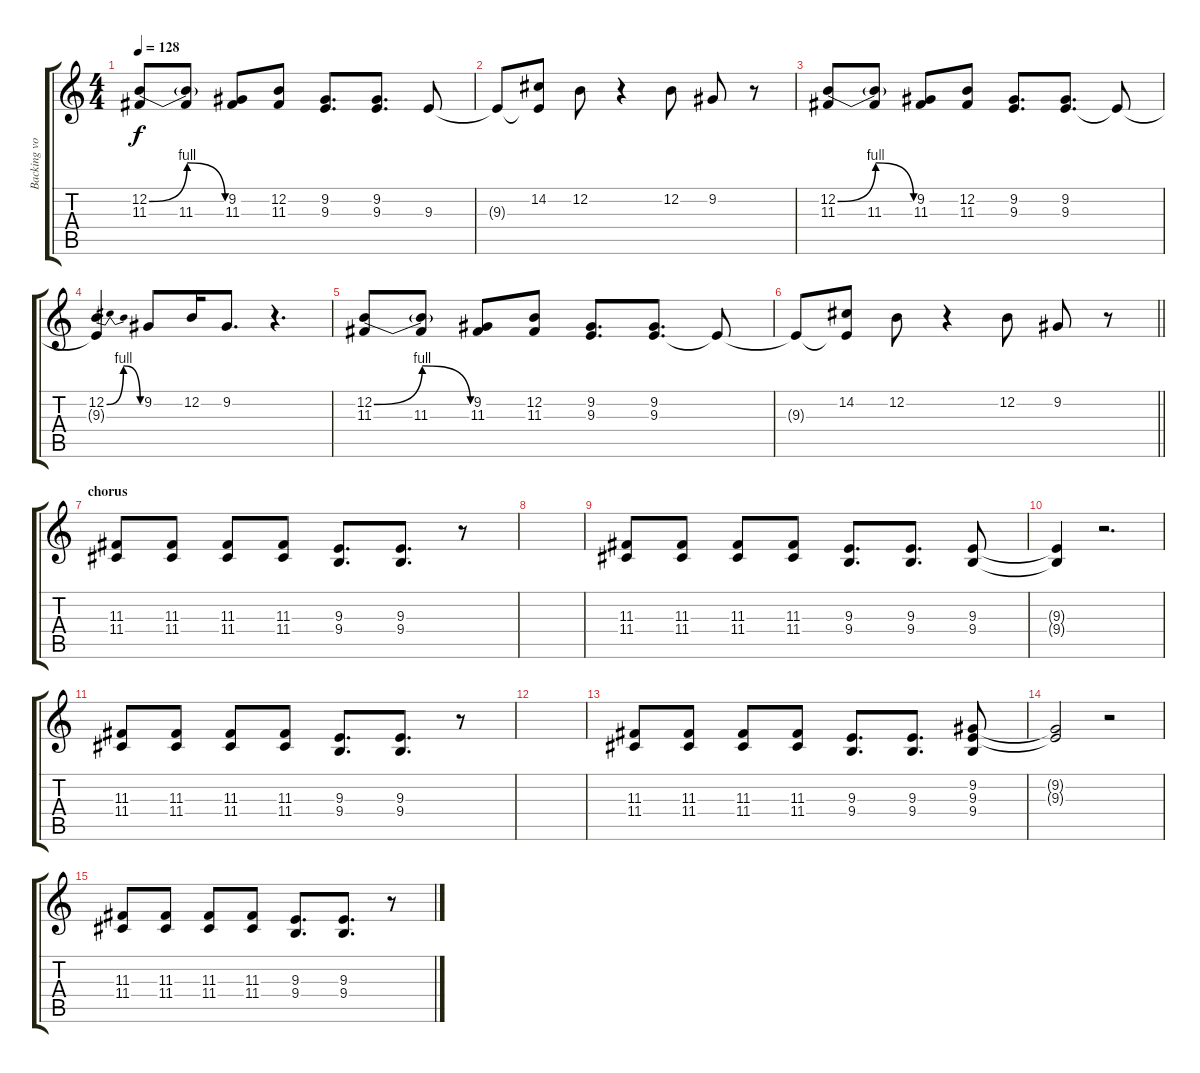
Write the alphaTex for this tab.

\track ("Backing vocals" "Backing vo") {instrument piccolo}
\staff {score tabs}
\tuning (E4 B3 G3 D3 A2 E2) {hide}
\ts (4 4)
\tempo 128
\clef g2
\ks c
(12.2{be (bendrelease 0 0 30 4 30 4 60 0)} 11.3).8{dy f} (12.2{t} 11.3).8 (9.2 11.3).8 (12.2 11.3).8 (9.2 9.3).8{d} (9.2 9.3).8{d} 9.3.8 |
9.3{t}.8 (14.2 9.3{t}).8 12.2.8 r.4 12.2.8 9.2.8 r.8 |
(12.2{be (bendrelease 0 0 30 4 30 4 60 0)} 11.3).8 (12.2{t} 11.3).8 (9.2 11.3).8 (12.2 11.3).8 (9.2 9.3).8{d} (9.2 9.3).8{d} 9.3{t}.8 |
(12.2{be (bendrelease 0 0 30 4 30 4 60 0)} 9.3{t}).4 9.2.8 12.2.16 9.2.8{d} r.4{d} |
(12.2{be (bendrelease 0 0 30 4 30 4 60 0)} 11.3).8 (12.2{t} 11.3).8 (9.2 11.3).8 (12.2 11.3).8 (9.2 9.3).8{d} (9.2 9.3).8{d} 9.3{t}.8 |
\barLineRight lightlight
9.3{t}.8 (14.2 9.3{t}).8 12.2.8 r.4 12.2.8 9.2.8 r.8 |
\section ("" "chorus")
(11.3 11.4).8 (11.3 11.4).8 (11.3 11.4).8 (11.3 11.4).8 (9.3 9.4).8{d} (9.3 9.4).8{d} r.8 |
|
(11.3 11.4).8 (11.3 11.4).8 (11.3 11.4).8 (11.3 11.4).8 (9.3 9.4).8{d} (9.3 9.4).8{d} (9.3 9.4).8 |
(9.3{t} 9.4{t}).4 r.2{d} |
(11.3 11.4).8 (11.3 11.4).8 (11.3 11.4).8 (11.3 11.4).8 (9.3 9.4).8{d} (9.3 9.4).8{d} r.8 |
|
(11.3 11.4).8 (11.3 11.4).8 (11.3 11.4).8 (11.3 11.4).8 (9.3 9.4).8{d} (9.3 9.4).8{d} (9.2 9.3 9.4).8 |
(9.2{t} 9.3{t}).2 r.2 |
(11.3 11.4).8 (11.3 11.4).8 (11.3 11.4).8 (11.3 11.4).8 (9.3 9.4).8{d} (9.3 9.4).8{d} r.8
